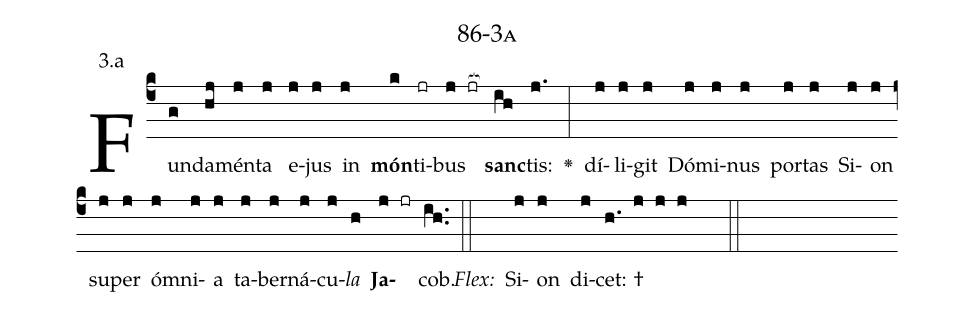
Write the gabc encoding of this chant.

name: 86-3a;
annotation: 3.a;
%%
(c4)Fun(g)da(hj)mén(j)ta(j) e(j)jus(j) in(j) <b>món</b>(k)ti(jr)bus(j jr[ocb:1{]) <b>sanc</b>(ih[ocb:0}])tis:(j.) <v>\greheightstar</v>(:) dí(j)li(j)git(j) Dó(j)mi(j)nus(j) por(j)tas(j) Si(j)on(j) su(j)per(j) óm(j)ni(j)a(j) ta(j)ber(j)ná(j)cu(j)<i>la</i>(h) <b>Ja</b>(j jr)cob.(ih..) (::)
<i>Flex:</i>()  Si(j)on(j) di(j)cet: †(h. j j j  ::)

%E(j) u(j) o(j) u(h) a(j) e.(ih..) (::)
